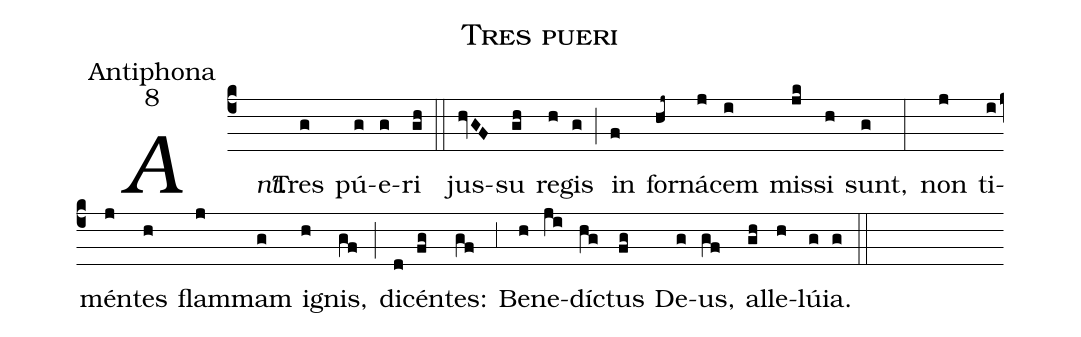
name:Tres pueri;
office-part:Antiphona;
mode:8;
%%
(c4) <i>Ant.</i>() Tres(g) pú(g)e(g)ri(gh) (::)
jus(hvGF)su(gh) re(h)gis(g) (;) in(f) for(hj~)ná(j)cem(i) mis(jk)si(h) sunt,(g) (:)
non(j) ti(i)mén(j)tes(h) flam(j)mam(g) i(h)gnis,(gf) (;) di(d)cén(fg)tes:(gf) (,3) Be(h)ne(ji)dí(hg)ctus(fg) De(g)us,(gf) al(gh)le(h)lú(g)ia.(g) (::)
